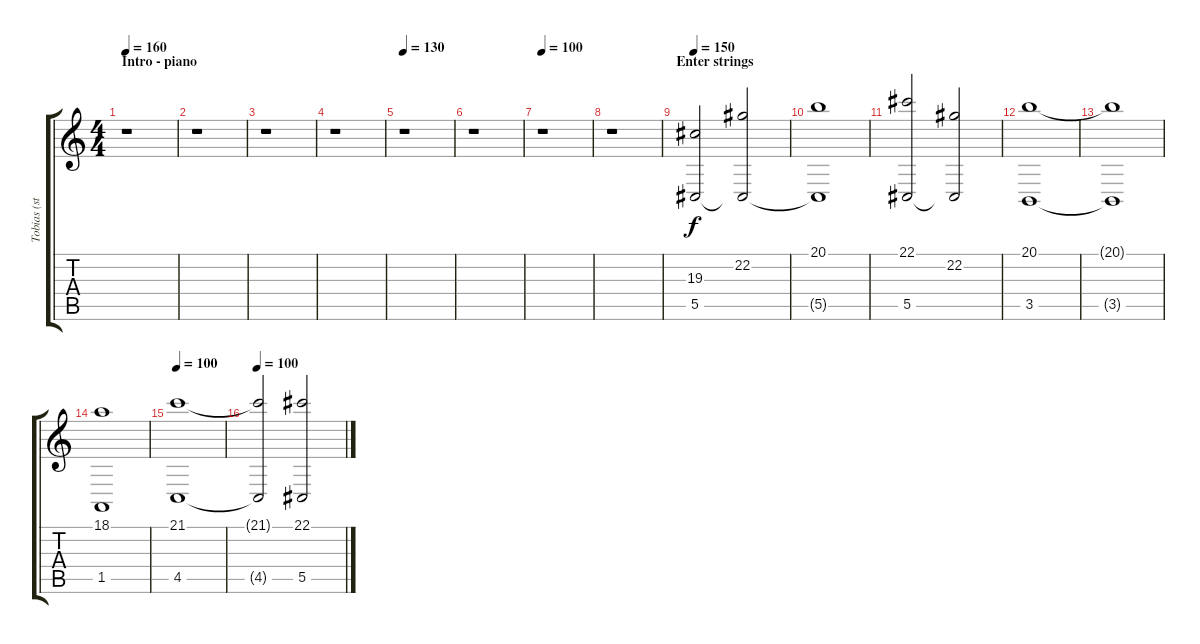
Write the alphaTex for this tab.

\track ("Tobias (strings)" "Tobias (st") {instrument stringensemble1}
\staff {score tabs}
\tuning (Eb4 Bb3 Gb3 Db3 Ab2 Eb2) {hide}
\ts (4 4)
\section ("" "Intro - piano")
\tempo 160
\tempo 100
\tempo 160
\clef g2
\ks c
r.1{dy f instrument stringensemble1} |
r.1 |
r.1 |
r.1 |
\tempo 130
r.1 |
r.1 |
\tempo 100
r.1 |
r.1 |
\section ("" "Enter strings")
\tempo 150
(19.3 5.5).2{volume 11} (22.2 5.5{t}).2 |
(20.1 5.5{t}).1 |
(22.1 5.5).2 (22.2 5.5{t}).2 |
(20.1 3.5).1 |
(20.1{t} 3.5{t}).1 |
(18.1 1.5).1 |
\tempo 100
(21.1 4.5).1 |
\tempo 100
(21.1{t} 4.5{t}).2 (22.1 5.5).2
